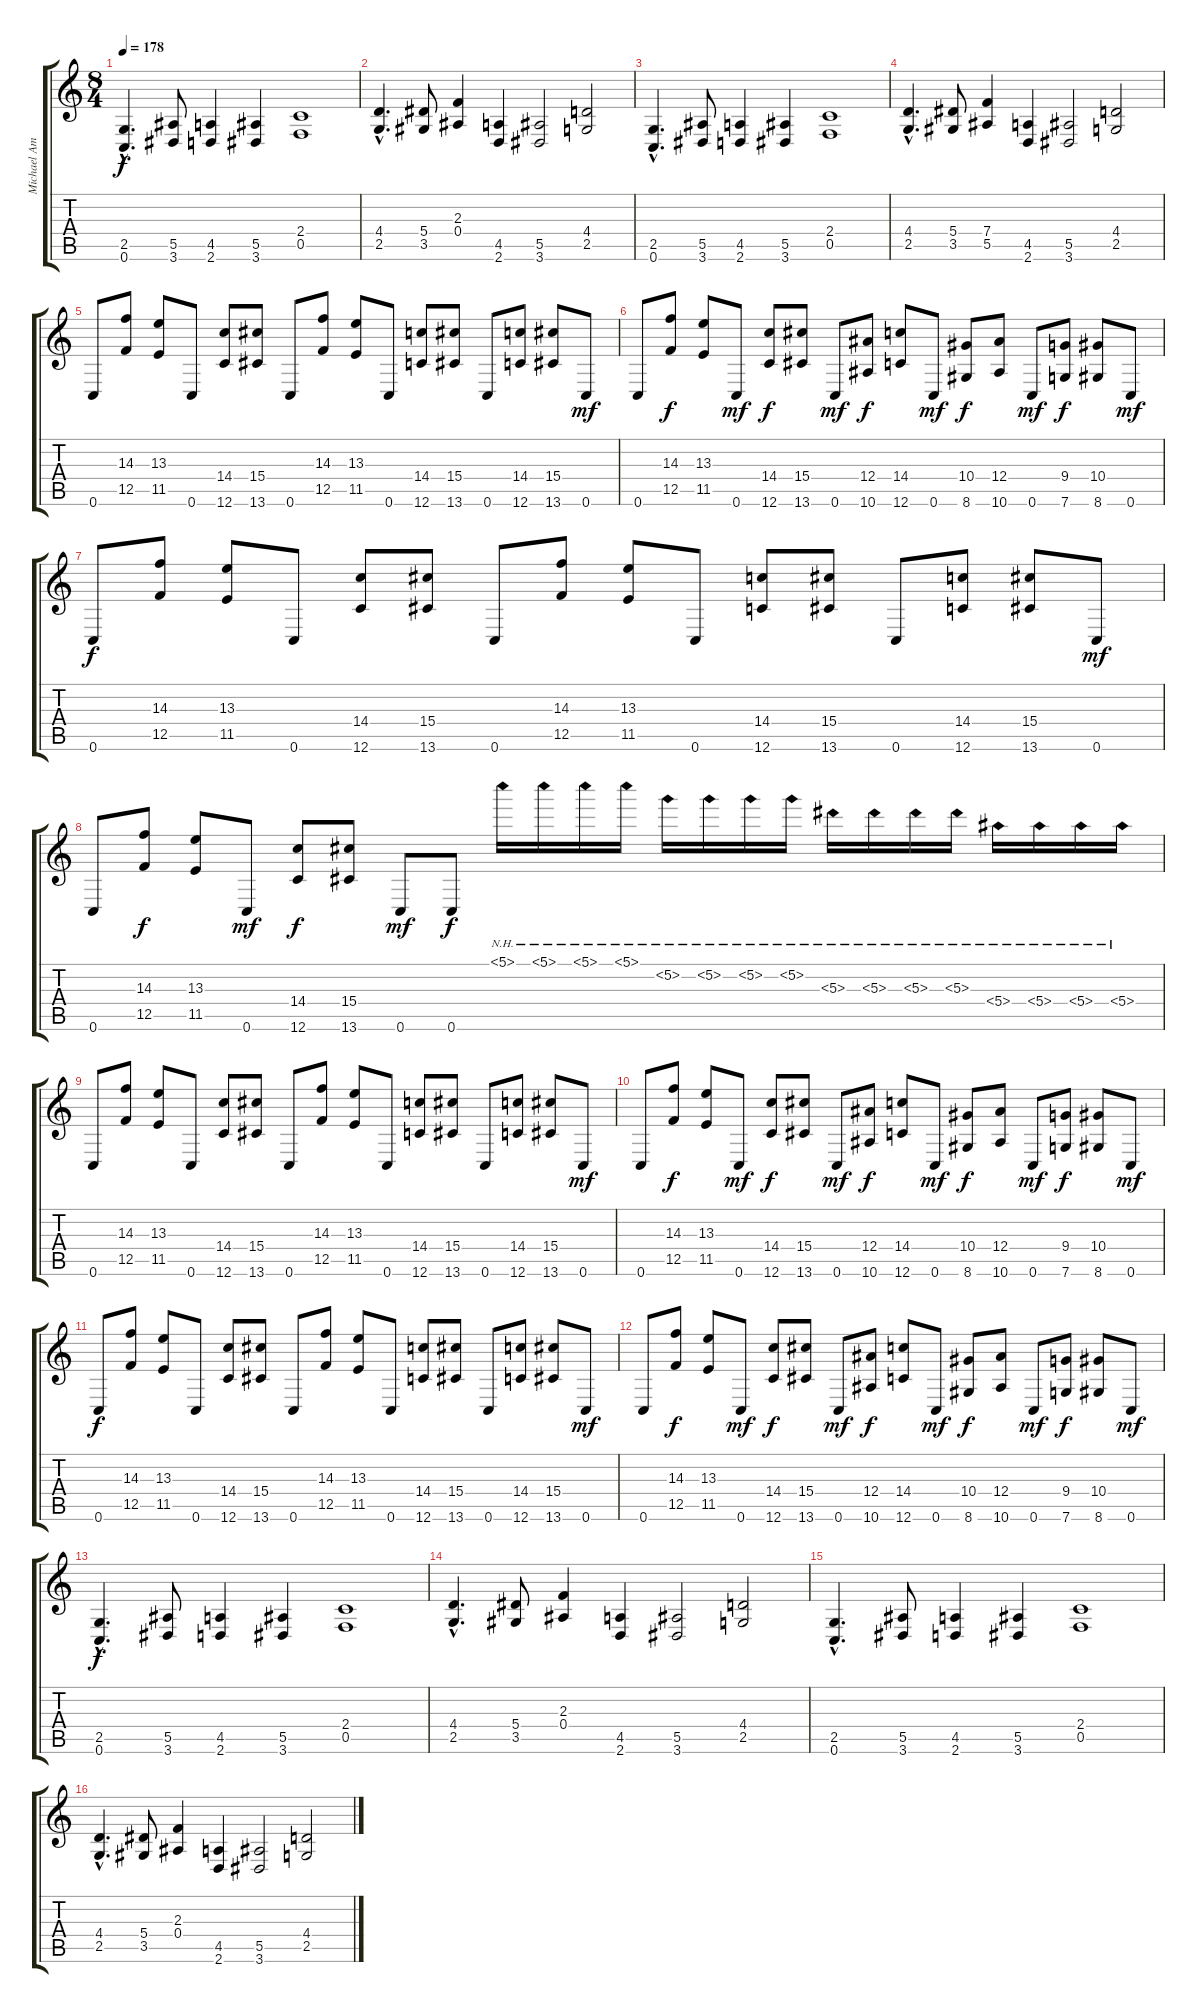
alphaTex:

\track ("Michael Amott" "Michael Am") {instrument distortionguitar}
\staff {score tabs}
\tuning (C4 G3 Eb3 Bb2 F2 C2) {hide}
\ts (8 4)
\tempo 178
\clef g2
\ks c
(2.5{hac} 0.6{hac}).4{d dy f} (5.5 3.6).8 (4.5 2.6).4 (5.5 3.6).4 (2.4 0.5).1 |
(4.4{hac} 2.5{hac}).4{d} (5.4 3.5).8 (2.3 0.4).4 (4.5 2.6).4 (5.5 3.6).2 (4.4 2.5).2 |
(2.5{hac} 0.6{hac}).4{d} (5.5 3.6).8 (4.5 2.6).4 (5.5 3.6).4 (2.4 0.5).1 |
(4.4{hac} 2.5{hac}).4{d} (5.4 3.5).8 (7.4 5.5).4 (4.5 2.6).4 (5.5 3.6).2 (4.4 2.5).2 |
0.6.8 (14.3 12.5).8 (13.3 11.5).8 0.6.8 (14.4 12.6).8 (15.4 13.6).8 0.6.8 (14.3 12.5).8 (13.3 11.5).8 0.6.8 (14.4 12.6).8 (15.4 13.6).8 0.6.8 (14.4 12.6).8 (15.4 13.6).8 0.6.8{dy mf} |
0.6.8 (14.3 12.5).8{dy f} (13.3 11.5).8 0.6.8{dy mf} (14.4 12.6).8{dy f} (15.4 13.6).8 0.6.8{dy mf} (12.4 10.6).8{dy f} (14.4 12.6).8 0.6.8{dy mf} (10.4 8.6).8{dy f} (12.4 10.6).8 0.6.8{dy mf} (9.4 7.6).8{dy f} (10.4 8.6).8 0.6.8{dy mf} |
0.6.8{dy f} (14.3 12.5).8 (13.3 11.5).8 0.6.8 (14.4 12.6).8 (15.4 13.6).8 0.6.8 (14.3 12.5).8 (13.3 11.5).8 0.6.8 (14.4 12.6).8 (15.4 13.6).8 0.6.8 (14.4 12.6).8 (15.4 13.6).8 0.6.8{dy mf} |
0.6.8 (14.3 12.5).8{dy f} (13.3 11.5).8 0.6.8{dy mf} (14.4 12.6).8{dy f} (15.4 13.6).8 0.6.8{dy mf} 0.6.8{dy f} 5.1{nh}.16 5.1{nh}.16 5.1{nh}.16 5.1{nh}.16 5.2{nh}.16 5.2{nh}.16 5.2{nh}.16 5.2{nh}.16 5.3{nh}.16 5.3{nh}.16 5.3{nh}.16 5.3{nh}.16 5.4{nh}.16 5.4{nh}.16 5.4{nh}.16 5.4{nh}.16 |
0.6.8 (14.3 12.5).8 (13.3 11.5).8 0.6.8 (14.4 12.6).8 (15.4 13.6).8 0.6.8 (14.3 12.5).8 (13.3 11.5).8 0.6.8 (14.4 12.6).8 (15.4 13.6).8 0.6.8 (14.4 12.6).8 (15.4 13.6).8 0.6.8{dy mf} |
0.6.8 (14.3 12.5).8{dy f} (13.3 11.5).8 0.6.8{dy mf} (14.4 12.6).8{dy f} (15.4 13.6).8 0.6.8{dy mf} (12.4 10.6).8{dy f} (14.4 12.6).8 0.6.8{dy mf} (10.4 8.6).8{dy f} (12.4 10.6).8 0.6.8{dy mf} (9.4 7.6).8{dy f} (10.4 8.6).8 0.6.8{dy mf} |
0.6.8{dy f} (14.3 12.5).8 (13.3 11.5).8 0.6.8 (14.4 12.6).8 (15.4 13.6).8 0.6.8 (14.3 12.5).8 (13.3 11.5).8 0.6.8 (14.4 12.6).8 (15.4 13.6).8 0.6.8 (14.4 12.6).8 (15.4 13.6).8 0.6.8{dy mf} |
0.6.8 (14.3 12.5).8{dy f} (13.3 11.5).8 0.6.8{dy mf} (14.4 12.6).8{dy f} (15.4 13.6).8 0.6.8{dy mf} (12.4 10.6).8{dy f} (14.4 12.6).8 0.6.8{dy mf} (10.4 8.6).8{dy f} (12.4 10.6).8 0.6.8{dy mf} (9.4 7.6).8{dy f} (10.4 8.6).8 0.6.8{dy mf} |
(2.5{hac} 0.6{hac}).4{d dy f} (5.5 3.6).8 (4.5 2.6).4 (5.5 3.6).4 (2.4 0.5).1 |
(4.4{hac} 2.5{hac}).4{d} (5.4 3.5).8 (2.3 0.4).4 (4.5 2.6).4 (5.5 3.6).2 (4.4 2.5).2 |
(2.5{hac} 0.6{hac}).4{d} (5.5 3.6).8 (4.5 2.6).4 (5.5 3.6).4 (2.4 0.5).1 |
(4.4{hac} 2.5{hac}).4{d} (5.4 3.5).8 (2.3 0.4).4 (4.5 2.6).4 (5.5 3.6).2 (4.4 2.5).2
